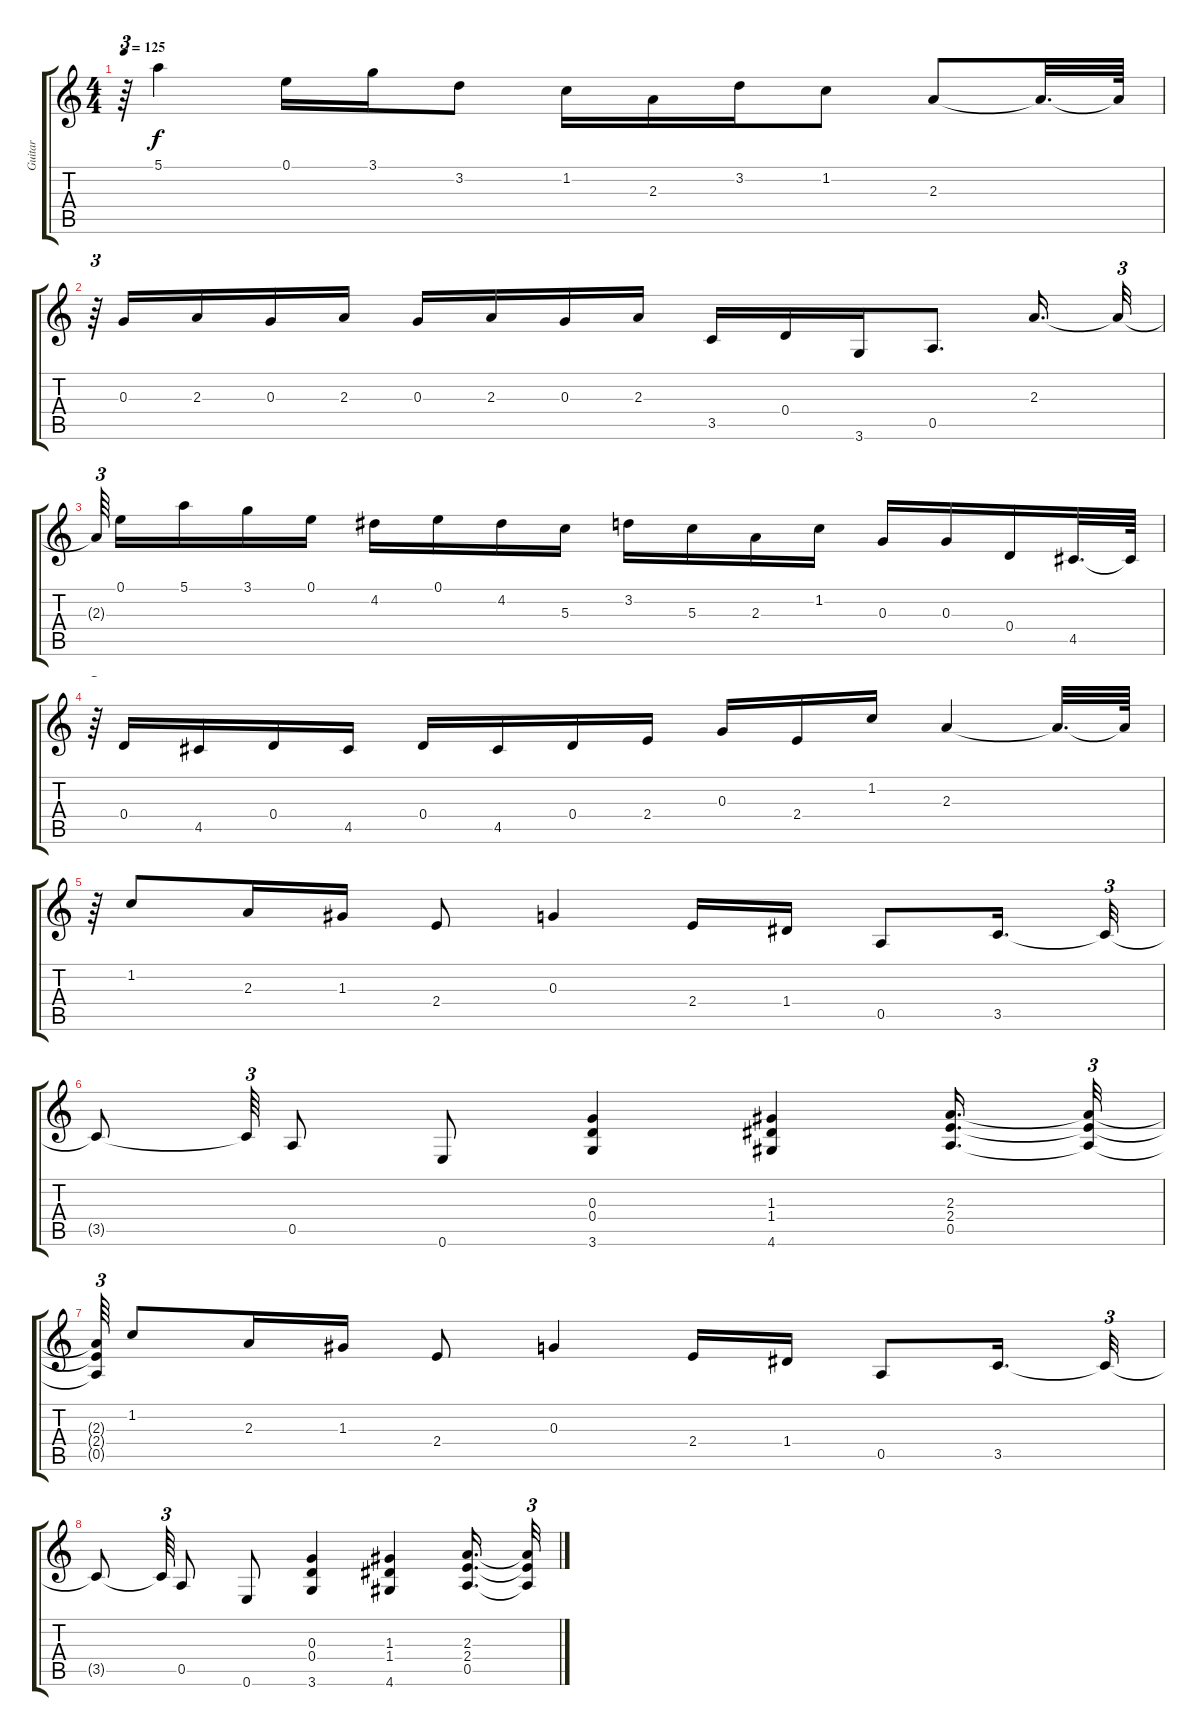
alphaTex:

\track ("Guitar" "Guitar") {instrument distortionguitar}
\staff {score tabs}
\tuning (E4 B3 G3 D3 A2 E2) {hide}
\ts (4 4)
\tempo 125
\clef g2
\ks c
r.64{tu (3 2) dy f} 5.1.4 0.1.16 3.1.16 3.2.8 1.2.16 2.3.16 3.2.16 1.2.8 2.3.8 2.3{t}.32{d} 2.3{t}.64 |
r.64{tu (3 2)} 0.3.16 2.3.16 0.3.16 2.3.16 0.3.16 2.3.16 0.3.16 2.3.16 3.5.16 0.4.16 3.6.16 0.5.8{d} 2.3.16{d} 2.3{t}.32{tu (3 2)} |
2.3{t}.64{tu (3 2) beam splitsecondary} 0.1.16 5.1.16 3.1.16 0.1.16 4.2.16 0.1.16 4.2.16 5.3.16 3.2.16 5.3.16 2.3.16 1.2.16 0.3.16 0.3.16 0.4.16 4.5.32{d} 4.5{t}.64 |
r.64{tu (3 2)} 0.4.16 4.5.16 0.4.16 4.5.16 0.4.16 4.5.16 0.4.16 2.4.16 0.3.16 2.4.16 1.2.16 2.3.4 2.3{t}.32{d} 2.3{t}.64 |
r.64{tu (3 2)} 1.2.8 2.3.16 1.3.16 2.4.8 0.3.4 2.4.16 1.4.16 0.5.8 3.5.16{d} 3.5{t}.32{tu (3 2)} |
3.5{t}.8 3.5{t}.64{tu (3 2)} 0.5.8 0.6.8 (0.3 0.4 3.6).4 (1.3 1.4 4.6).4 (2.3 2.4 0.5).16{d} (2.3{t} 2.4{t} 0.5{t}).32{tu (3 2)} |
(2.3{t} 2.4{t} 0.5{t}).64{tu (3 2)} 1.2.8 2.3.16 1.3.16 2.4.8 0.3.4 2.4.16 1.4.16 0.5.8 3.5.16{d} 3.5{t}.32{tu (3 2)} |
3.5{t}.8 3.5{t}.64{tu (3 2)} 0.5.8 0.6.8 (0.3 0.4 3.6).4 (1.3 1.4 4.6).4 (2.3 2.4 0.5).16{d} (2.3{t} 2.4{t} 0.5{t}).32{tu (3 2)}
